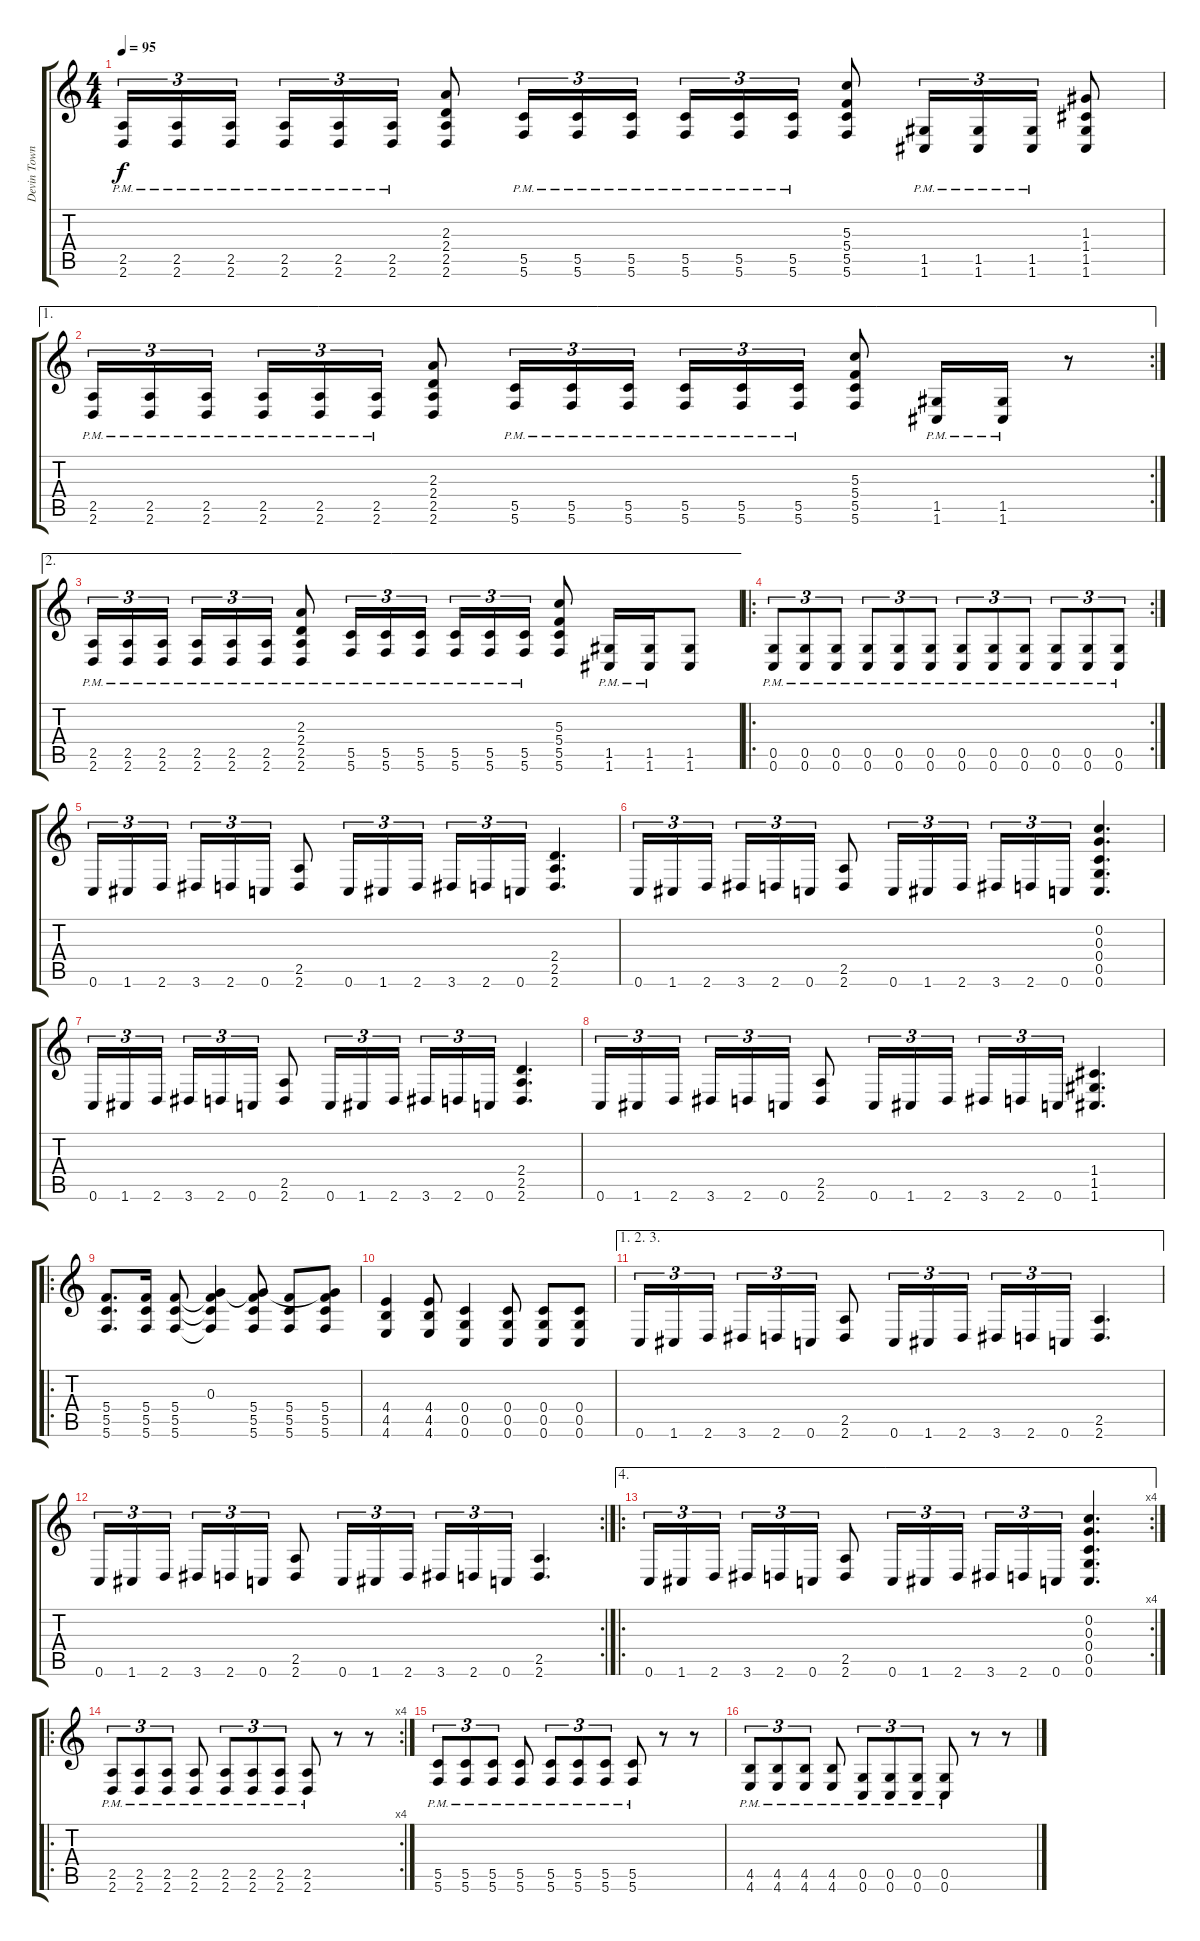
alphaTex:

\track ("Devin Townsend" "Devin Town") {instrument distortionguitar}
\staff {score tabs}
\tuning (E4 C4 G3 C3 G2 C2) {hide}
\ts (4 4)
\tempo 95
\clef g2
\ks c
(2.5 2.6{pm}).16{tu (3 2) dy f} (2.5 2.6{pm}).16{tu (3 2)} (2.5 2.6{pm}).16{tu (3 2) beam splitsecondary} (2.5 2.6{pm}).16{tu (3 2)} (2.5 2.6{pm}).16{tu (3 2)} (2.5 2.6{pm}).16{tu (3 2)} (2.3 2.4 2.5 2.6).8 (5.5 5.6{pm}).16{tu (3 2)} (5.5 5.6{pm}).16{tu (3 2)} (5.5 5.6{pm}).16{tu (3 2)} (5.5 5.6{pm}).16{tu (3 2)} (5.5 5.6{pm}).16{tu (3 2)} (5.5 5.6{pm}).16{tu (3 2)} (5.3 5.4 5.5 5.6).8 (1.5 1.6{pm}).16{tu (3 2)} (1.5 1.6{pm}).16{tu (3 2)} (1.5 1.6{pm}).16{tu (3 2)} (1.3 1.4 1.5 1.6).8 |
\ae 1
\rc 2
(2.5 2.6{pm}).16{tu (3 2)} (2.5 2.6{pm}).16{tu (3 2)} (2.5 2.6{pm}).16{tu (3 2) beam splitsecondary} (2.5 2.6{pm}).16{tu (3 2)} (2.5 2.6{pm}).16{tu (3 2)} (2.5 2.6{pm}).16{tu (3 2)} (2.3 2.4 2.5 2.6).8 (5.5 5.6{pm}).16{tu (3 2)} (5.5 5.6{pm}).16{tu (3 2)} (5.5 5.6{pm}).16{tu (3 2)} (5.5 5.6{pm}).16{tu (3 2)} (5.5 5.6{pm}).16{tu (3 2)} (5.5 5.6{pm}).16{tu (3 2)} (5.3 5.4 5.5 5.6).8 (1.5 1.6{pm}).16 (1.5 1.6{pm}).16 r.8 |
\ae 2
(2.5 2.6{pm}).16{tu (3 2)} (2.5 2.6{pm}).16{tu (3 2)} (2.5 2.6{pm}).16{tu (3 2) beam splitsecondary} (2.5 2.6{pm}).16{tu (3 2)} (2.5 2.6{pm}).16{tu (3 2)} (2.5 2.6{pm}).16{tu (3 2)} (2.3 2.4 2.5 2.6{pm}).8 (5.5 5.6{pm}).16{tu (3 2)} (5.5 5.6{pm}).16{tu (3 2)} (5.5 5.6{pm}).16{tu (3 2)} (5.5 5.6{pm}).16{tu (3 2)} (5.5 5.6{pm}).16{tu (3 2)} (5.5 5.6{pm}).16{tu (3 2)} (5.3 5.4 5.5 5.6).8 (1.5 1.6{pm}).16 (1.5 1.6{pm}).16 (1.5 1.6).8 |
\ro
\rc 2
(0.5{pm} 0.6{pm}).8{tu (3 2)} (0.5{pm} 0.6{pm}).8{tu (3 2)} (0.5{pm} 0.6{pm}).8{tu (3 2)} (0.5{pm} 0.6{pm}).8{tu (3 2)} (0.5{pm} 0.6{pm}).8{tu (3 2)} (0.5{pm} 0.6{pm}).8{tu (3 2)} (0.5{pm} 0.6{pm}).8{tu (3 2)} (0.5{pm} 0.6{pm}).8{tu (3 2)} (0.5{pm} 0.6{pm}).8{tu (3 2)} (0.5{pm} 0.6{pm}).8{tu (3 2)} (0.5{pm} 0.6{pm}).8{tu (3 2)} (0.5{pm} 0.6{pm}).8{tu (3 2)} |
0.6.16{tu (3 2)} 1.6.16{tu (3 2)} 2.6.16{tu (3 2) beam splitsecondary} 3.6.16{tu (3 2)} 2.6.16{tu (3 2)} 0.6.16{tu (3 2)} (2.5 2.6).8 0.6.16{tu (3 2)} 1.6.16{tu (3 2)} 2.6.16{tu (3 2)} 3.6.16{tu (3 2)} 2.6.16{tu (3 2)} 0.6.16{tu (3 2)} (2.4 2.5 2.6).4{d} |
0.6.16{tu (3 2)} 1.6.16{tu (3 2)} 2.6.16{tu (3 2) beam splitsecondary} 3.6.16{tu (3 2)} 2.6.16{tu (3 2)} 0.6.16{tu (3 2)} (2.5 2.6).8 0.6.16{tu (3 2)} 1.6.16{tu (3 2)} 2.6.16{tu (3 2)} 3.6.16{tu (3 2)} 2.6.16{tu (3 2)} 0.6.16{tu (3 2)} (0.2 0.3 0.4 0.5 0.6).4{d} |
0.6.16{tu (3 2)} 1.6.16{tu (3 2)} 2.6.16{tu (3 2) beam splitsecondary} 3.6.16{tu (3 2)} 2.6.16{tu (3 2)} 0.6.16{tu (3 2)} (2.5 2.6).8 0.6.16{tu (3 2)} 1.6.16{tu (3 2)} 2.6.16{tu (3 2)} 3.6.16{tu (3 2)} 2.6.16{tu (3 2)} 0.6.16{tu (3 2)} (2.4 2.5 2.6).4{d} |
0.6.16{tu (3 2)} 1.6.16{tu (3 2)} 2.6.16{tu (3 2) beam splitsecondary} 3.6.16{tu (3 2)} 2.6.16{tu (3 2)} 0.6.16{tu (3 2)} (2.5 2.6).8 0.6.16{tu (3 2)} 1.6.16{tu (3 2)} 2.6.16{tu (3 2)} 3.6.16{tu (3 2)} 2.6.16{tu (3 2)} 0.6.16{tu (3 2)} (1.4 1.5 1.6).4{d} |
\ro
(5.4 5.5 5.6).8{d} (5.4 5.5 5.6).16 (5.4 5.5 5.6).8 (0.3 5.4{t} 5.5{t} 5.6{t}).4 (0.3{t} 5.4 5.5 5.6).8 (5.4 5.5 5.6).8 (0.3{t} 5.4 5.5 5.6).8 |
(4.4 4.5 4.6).4 (4.4 4.5 4.6).8 (0.4 0.5 0.6).4 (0.4 0.5 0.6).8 (0.4 0.5 0.6).8 (0.4 0.5 0.6).8 |
\ae (1 2 3)
0.6.16{tu (3 2)} 1.6.16{tu (3 2)} 2.6.16{tu (3 2) beam splitsecondary} 3.6.16{tu (3 2)} 2.6.16{tu (3 2)} 0.6.16{tu (3 2)} (2.5 2.6).8 0.6.16{tu (3 2)} 1.6.16{tu (3 2)} 2.6.16{tu (3 2)} 3.6.16{tu (3 2)} 2.6.16{tu (3 2)} 0.6.16{tu (3 2)} (2.5 2.6).4{d} |
\rc 2
0.6.16{tu (3 2)} 1.6.16{tu (3 2)} 2.6.16{tu (3 2) beam splitsecondary} 3.6.16{tu (3 2)} 2.6.16{tu (3 2)} 0.6.16{tu (3 2)} (2.5 2.6).8 0.6.16{tu (3 2)} 1.6.16{tu (3 2)} 2.6.16{tu (3 2)} 3.6.16{tu (3 2)} 2.6.16{tu (3 2)} 0.6.16{tu (3 2)} (2.5 2.6).4{d} |
\ae 4
\ro
\rc 4
0.6.16{tu (3 2)} 1.6.16{tu (3 2)} 2.6.16{tu (3 2) beam splitsecondary} 3.6.16{tu (3 2)} 2.6.16{tu (3 2)} 0.6.16{tu (3 2)} (2.5 2.6).8 0.6.16{tu (3 2)} 1.6.16{tu (3 2)} 2.6.16{tu (3 2)} 3.6.16{tu (3 2)} 2.6.16{tu (3 2)} 0.6.16{tu (3 2)} (0.2 0.3 0.4 0.5 0.6).4{d} |
\ro
\rc 4
(2.5{pm} 2.6{pm}).8{tu (3 2)} (2.5{pm} 2.6{pm}).8{tu (3 2)} (2.5{pm} 2.6{pm}).8{tu (3 2)} (2.5{pm} 2.6{pm}).8 (2.5{pm} 2.6{pm}).8{tu (3 2)} (2.5{pm} 2.6{pm}).8{tu (3 2)} (2.5{pm} 2.6{pm}).8{tu (3 2)} (2.5{pm} 2.6{pm}).8 r.8 r.8 |
(5.5{pm} 5.6{pm}).8{tu (3 2)} (5.5{pm} 5.6{pm}).8{tu (3 2)} (5.5{pm} 5.6{pm}).8{tu (3 2)} (5.5{pm} 5.6{pm}).8 (5.5{pm} 5.6{pm}).8{tu (3 2)} (5.5{pm} 5.6{pm}).8{tu (3 2)} (5.5{pm} 5.6{pm}).8{tu (3 2)} (5.5{pm} 5.6{pm}).8 r.8 r.8 |
(4.5{pm} 4.6{pm}).8{tu (3 2)} (4.5{pm} 4.6{pm}).8{tu (3 2)} (4.5{pm} 4.6{pm}).8{tu (3 2)} (4.5{pm} 4.6{pm}).8 (0.5{pm} 0.6{pm}).8{tu (3 2)} (0.5{pm} 0.6{pm}).8{tu (3 2)} (0.5{pm} 0.6{pm}).8{tu (3 2)} (0.5{pm} 0.6{pm}).8 r.8 r.8
